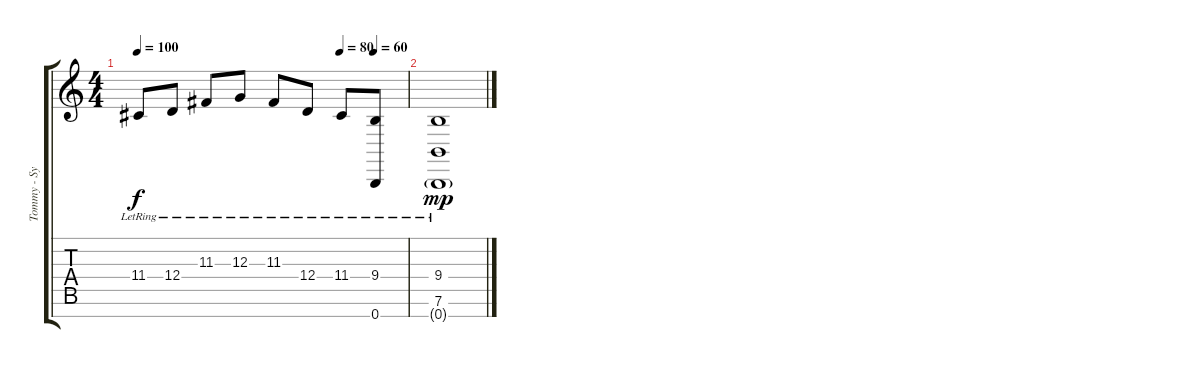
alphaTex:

\track ("Tommy - Synth" "Tommy - Sy") {instrument stringensemble1}
\staff {score tabs}
\tuning (E4 B3 G3 D3 A2 E2 B1) {hide}
\ts (4 4)
\tempo 100
\tempo (80 0.75)
\tempo (60 0.875)
\clef g2
\ks c
11.4{lr}.8{dy f} 12.4{lr}.8 11.3{lr}.8 12.3{lr}.8 11.3{lr}.8 12.4{lr}.8 11.4{lr}.8 (9.4{lr} 0.7{t}).8 |
(9.4{lr} 7.6{lr} 0.7{g}).1{dy mp}
